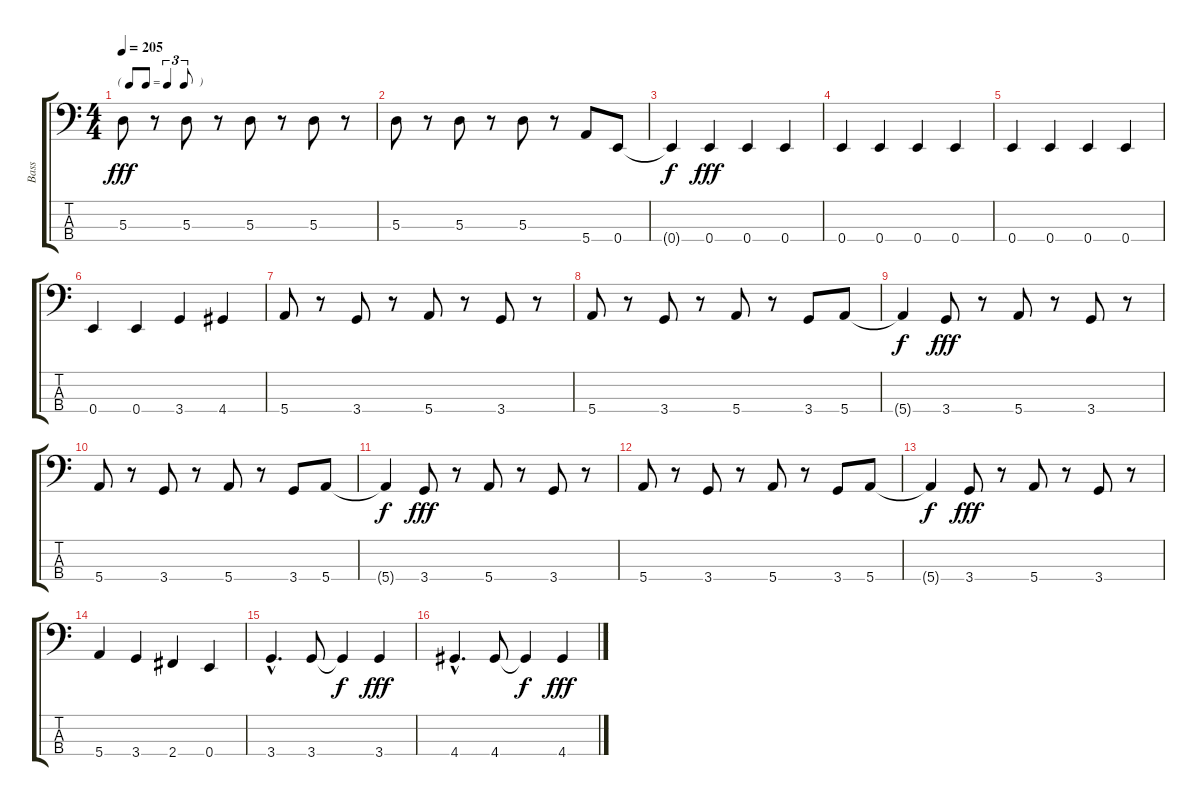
\track ("Bass" "Bass") {instrument electricbassfinger}
\staff {score tabs}
\tuning (G2 D2 A1 E1) {hide}
\ts (4 4)
\tf triplet8th
\tempo 205
\clef f4
\ks c
5.3.8{dy fff} r.8 5.3.8 r.8 5.3.8 r.8 5.3.8 r.8 |
5.3.8 r.8 5.3.8 r.8 5.3.8 r.8 5.4.8 0.4.8 |
0.4{t}.4{dy f} 0.4.4{dy fff} 0.4.4 0.4.4 |
0.4.4 0.4.4 0.4.4 0.4.4 |
0.4.4 0.4.4 0.4.4 0.4.4 |
0.4.4 0.4.4 3.4.4 4.4.4 |
5.4.8 r.8 3.4.8 r.8 5.4.8 r.8 3.4.8 r.8 |
5.4.8 r.8 3.4.8 r.8 5.4.8 r.8 3.4.8 5.4.8 |
5.4{t}.4{dy f} 3.4.8{dy fff} r.8 5.4.8 r.8 3.4.8 r.8 |
5.4.8 r.8 3.4.8 r.8 5.4.8 r.8 3.4.8 5.4.8 |
5.4{t}.4{dy f} 3.4.8{dy fff} r.8 5.4.8 r.8 3.4.8 r.8 |
5.4.8 r.8 3.4.8 r.8 5.4.8 r.8 3.4.8 5.4.8 |
5.4{t}.4{dy f} 3.4.8{dy fff} r.8 5.4.8 r.8 3.4.8 r.8 |
5.4.4 3.4.4 2.4.4 0.4.4 |
3.4{hac}.4{d} 3.4.8 3.4{t}.4{dy f} 3.4.4{dy fff} |
4.4{hac}.4{d} 4.4.8 4.4{t}.4{dy f} 4.4.4{dy fff}
